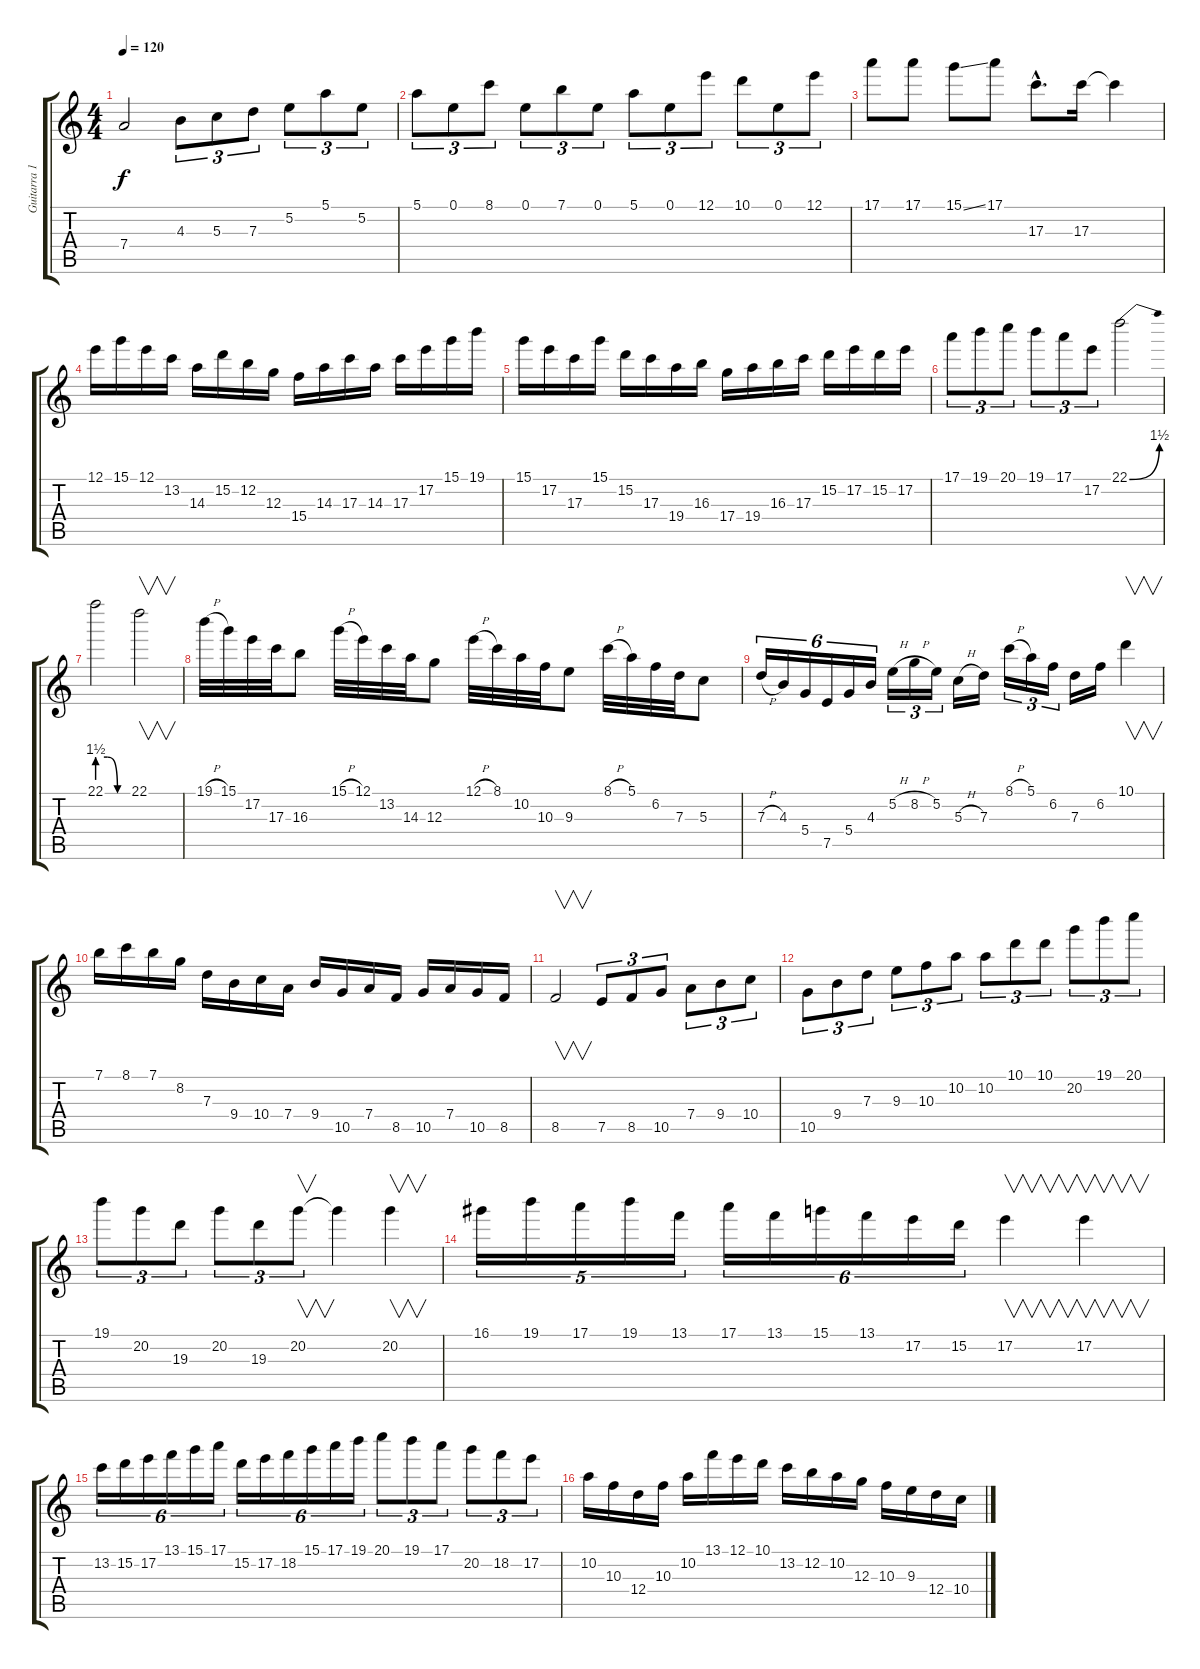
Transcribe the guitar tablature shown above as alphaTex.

\track ("Guitarra 1" "Guitarra 1") {instrument overdrivenguitar}
\staff {score tabs}
\tuning (E4 B3 G3 D3 A2 E2) {hide}
\ts (4 4)
\tempo 120
\clef g2
\ks c
7.4.2{dy f} 4.3.8{tu (3 2)} 5.3.8{tu (3 2)} 7.3.8{tu (3 2)} 5.2.8{tu (3 2)} 5.1.8{tu (3 2)} 5.2.8{tu (3 2)} |
5.1.8{tu (3 2)} 0.1.8{tu (3 2)} 8.1.8{tu (3 2)} 0.1.8{tu (3 2)} 7.1.8{tu (3 2)} 0.1.8{tu (3 2)} 5.1.8{tu (3 2)} 0.1.8{tu (3 2)} 12.1.8{tu (3 2)} 10.1.8{tu (3 2)} 0.1.8{tu (3 2)} 12.1.8{tu (3 2)} |
17.1.8 17.1.8 15.1{ss}.8 17.1.8 17.3{hac}.8{d} 17.3.16 17.3{t}.4 |
12.1.16 15.1.16 12.1.16 13.2.16 14.3.16 15.2.16 12.2.16 12.3.16 15.4.16 14.3.16 17.3.16 14.3.16 17.3.16 17.2.16 15.1.16 19.1.16 |
15.1.16 17.2.16 17.3.16 15.1.16 15.2.16 17.3.16 19.4.16 16.3.16 17.4.16 19.4.16 16.3.16 17.3.16 15.2.16 17.2.16 15.2.16 17.2.16 |
17.1.8{tu (3 2)} 19.1.8{tu (3 2)} 20.1.8{tu (3 2)} 19.1.8{tu (3 2)} 17.1.8{tu (3 2)} 17.2.8{tu (3 2)} 22.1{be (bend 0 0 60 6)}.2 |
22.1{be (custom 0 6 20 6 40 0 60 0)}.2 22.1.2{v} |
19.1{h}.32 15.1.32 17.2.32 17.3.32 16.3.8 15.1{h}.32 12.1.32 13.2.32 14.3.32 12.3.8 12.1{h}.32 8.1.32 10.2.32 10.3.32 9.3.8 8.1{h}.32 5.1.32 6.2.32 7.3.32 5.3.8 |
7.3{h}.16{tu (6 4)} 4.3.16{tu (6 4)} 5.4.16{tu (6 4)} 7.5.16{tu (6 4)} 5.4.16{tu (6 4)} 4.3.16{tu (6 4)} 5.2{h}.16{tu (3 2)} 8.2{h}.16{tu (3 2)} 5.2.16{tu (3 2)} 5.3{h}.16 7.3.16 8.1{h}.16{tu (3 2)} 5.1.16{tu (3 2)} 6.2.16{tu (3 2)} 7.3.16 6.2.16 10.1.4{v} |
7.1.16 8.1.16 7.1.16 8.2.16 7.3.16 9.4.16 10.4.16 7.4.16 9.4.16 10.5.16 7.4.16 8.5.16 10.5.16 7.4.16 10.5.16 8.5.16 |
8.5.2{v} 7.5.8{tu (3 2)} 8.5.8{tu (3 2)} 10.5.8{tu (3 2)} 7.4.8{tu (3 2)} 9.4.8{tu (3 2)} 10.4.8{tu (3 2)} |
10.5.8{tu (3 2)} 9.4.8{tu (3 2)} 7.3.8{tu (3 2)} 9.3.8{tu (3 2)} 10.3.8{tu (3 2)} 10.2.8{tu (3 2)} 10.2.8{tu (3 2)} 10.1.8{tu (3 2)} 10.1.8{tu (3 2)} 20.2.8{tu (3 2)} 19.1.8{tu (3 2)} 20.1.8{tu (3 2)} |
19.1.8{tu (3 2)} 20.2.8{tu (3 2)} 19.3.8{tu (3 2)} 20.2.8{tu (3 2)} 19.3.8{tu (3 2)} 20.2.8{v tu (3 2)} 20.2{t}.4 20.2.4{v} |
16.1.16{tu (5 4)} 19.1.16{tu (5 4)} 17.1.16{tu (5 4)} 19.1.16{tu (5 4)} 13.1.16{tu (5 4)} 17.1.16{tu (6 4)} 13.1.16{tu (6 4)} 15.1.16{tu (6 4)} 13.1.16{tu (6 4)} 17.2.16{tu (6 4)} 15.2.16{tu (6 4)} 17.2.4{v} 17.2.4{v} |
13.2.16{tu (6 4)} 15.2.16{tu (6 4)} 17.2.16{tu (6 4)} 13.1.16{tu (6 4)} 15.1.16{tu (6 4)} 17.1.16{tu (6 4)} 15.2.16{tu (6 4)} 17.2.16{tu (6 4)} 18.2.16{tu (6 4)} 15.1.16{tu (6 4)} 17.1.16{tu (6 4)} 19.1.16{tu (6 4)} 20.1.8{tu (3 2)} 19.1.8{tu (3 2)} 17.1.8{tu (3 2)} 20.2.8{tu (3 2)} 18.2.8{tu (3 2)} 17.2.8{tu (3 2)} |
10.2.16 10.3.16 12.4.16 10.3.16 10.2.16 13.1.16 12.1.16 10.1.16 13.2.16 12.2.16 10.2.16 12.3.16 10.3.16 9.3.16 12.4.16 10.4.16
